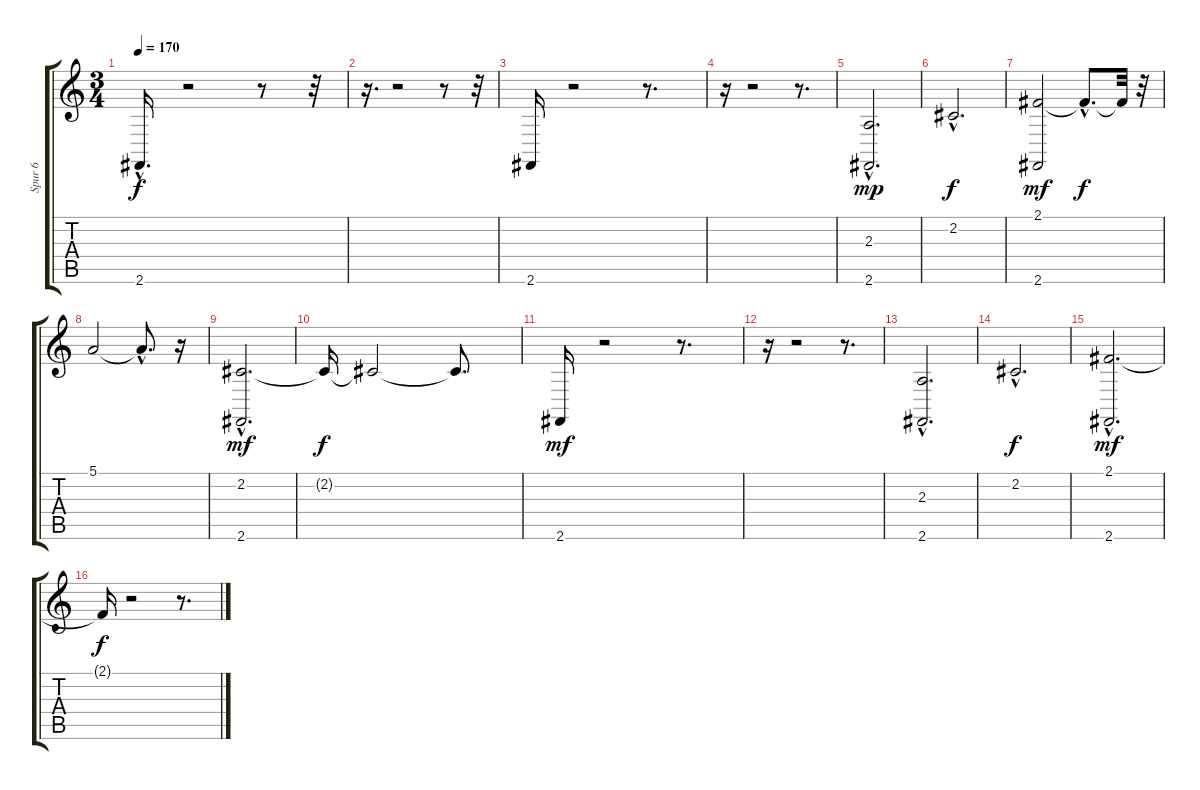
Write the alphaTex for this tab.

\track ("Spur 6" "Spur 6") {instrument pizzicatostrings}
\staff {score tabs}
\tuning (E4 B3 G3 D3 A2 E2) {hide}
\ts (3 4)
\tempo 170
\clef g2
\ks c
2.6{hac}.16{d dy f instrument pizzicatostrings} r.2 r.8 r.32 |
r.16{d} r.2 r.8 r.32 |
2.6.16 r.2 r.8{d} |
r.16 r.2 r.8{d} |
(2.3{hac} 2.6).2{d dy mp} |
2.2{hac}.2{d dy f} |
(2.1 2.6).2{dy mf} 2.1{hac t}.8{d dy f} 2.1{t}.32 r.32 |
5.1.2 5.1{hac t}.8{d} r.16 |
(2.2{hac} 2.6).2{d dy mf} |
2.2{t}.16{dy f} 2.2{t}.2 2.2{t}.8{d} |
2.6.16{dy mf} r.2 r.8{d} |
r.16 r.2 r.8{d} |
(2.3{hac} 2.6).2{d} |
2.2{hac}.2{d dy f} |
(2.1{hac} 2.6).2{d dy mf} |
2.1{t}.16{dy f} r.2 r.8{d}
